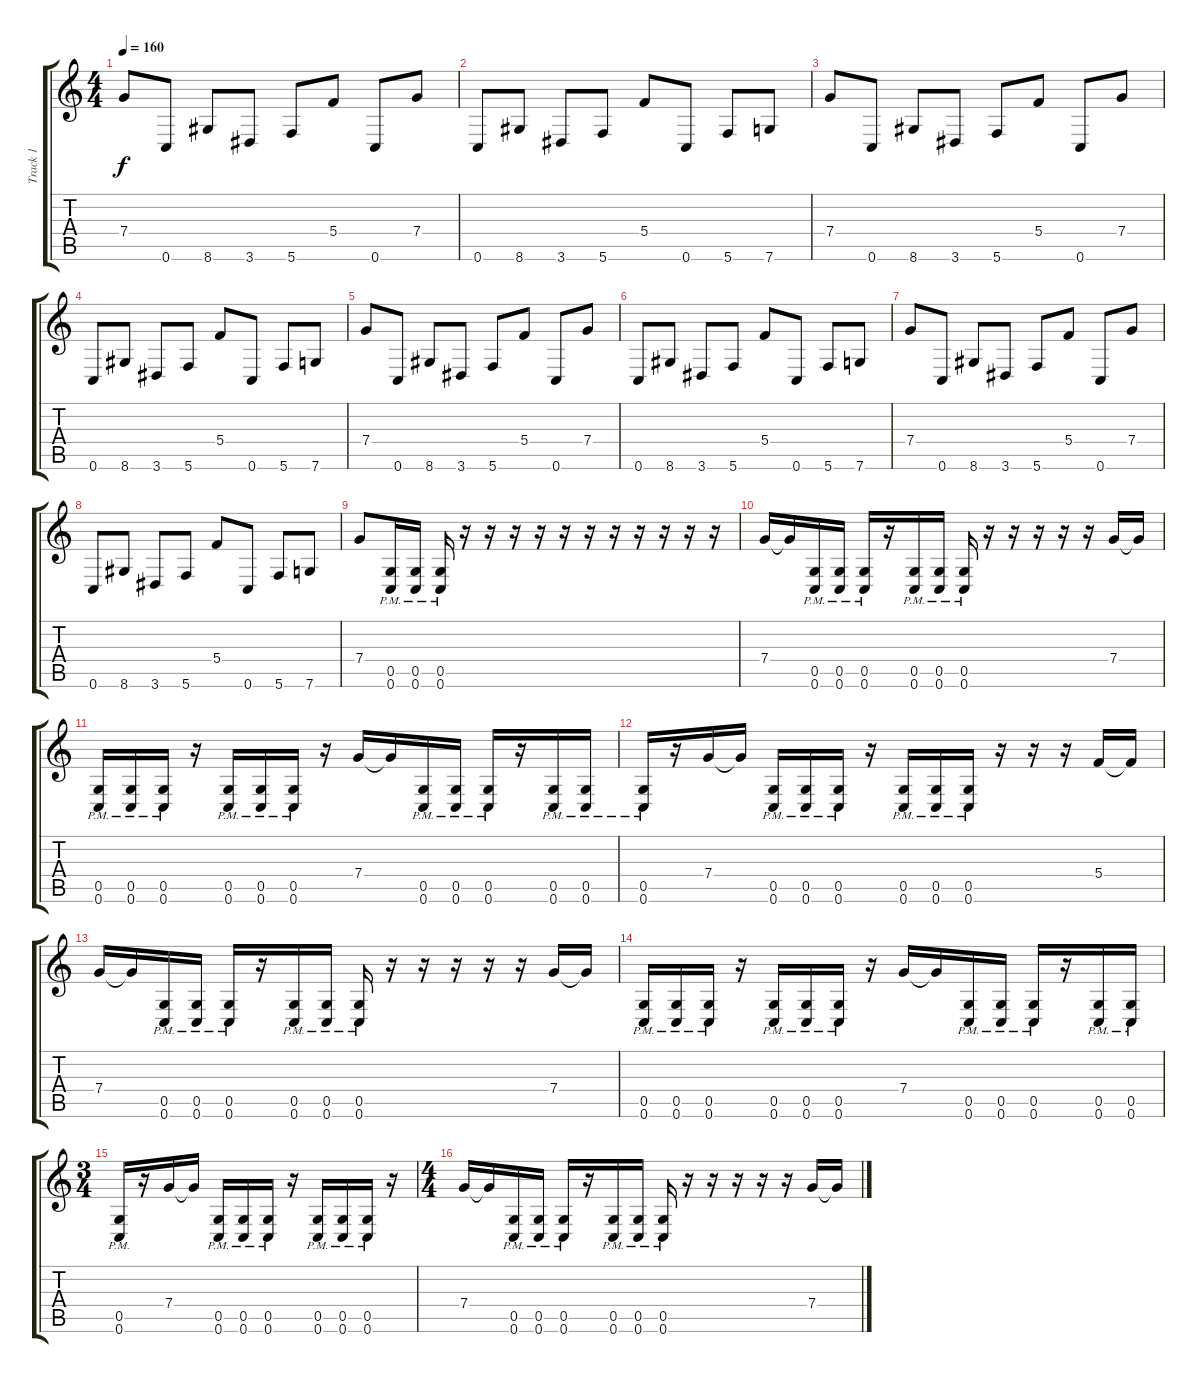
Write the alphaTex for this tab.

\track ("Track 1" "Track 1") {instrument distortionguitar}
\staff {score tabs}
\tuning (D4 A3 F3 C3 G2 C2) {hide}
\ts (4 4)
\tempo 160
\clef g2
\ks c
7.4.8{dy f} 0.6.8 8.6.8 3.6.8 5.6.8 5.4.8 0.6.8 7.4.8 |
0.6.8 8.6.8 3.6.8 5.6.8 5.4.8 0.6.8 5.6.8 7.6.8 |
7.4.8 0.6.8 8.6.8 3.6.8 5.6.8 5.4.8 0.6.8 7.4.8 |
0.6.8 8.6.8 3.6.8 5.6.8 5.4.8 0.6.8 5.6.8 7.6.8 |
7.4.8 0.6.8 8.6.8 3.6.8 5.6.8 5.4.8 0.6.8 7.4.8 |
0.6.8 8.6.8 3.6.8 5.6.8 5.4.8 0.6.8 5.6.8 7.6.8 |
7.4.8 0.6.8 8.6.8 3.6.8 5.6.8 5.4.8 0.6.8 7.4.8 |
0.6.8 8.6.8 3.6.8 5.6.8 5.4.8 0.6.8 5.6.8 7.6.8 |
7.4.8 (0.5{pm} 0.6{pm}).16 (0.5{pm} 0.6{pm}).16 (0.5{pm} 0.6{pm}).16 r.16 r.16 r.16 r.16 r.16 r.16 r.16 r.16 r.16 r.16 r.16 |
7.4.16 7.4{t}.16 (0.5{pm} 0.6{pm}).16 (0.5{pm} 0.6{pm}).16 (0.5{pm} 0.6{pm}).16 r.16 (0.5{pm} 0.6{pm}).16 (0.5{pm} 0.6{pm}).16 (0.5{pm} 0.6{pm}).16 r.16 r.16 r.16 r.16 r.16 7.4.16 7.4{t}.16 |
(0.5{pm} 0.6{pm}).16 (0.5{pm} 0.6{pm}).16 (0.5{pm} 0.6{pm}).16 r.16 (0.5{pm} 0.6{pm}).16 (0.5{pm} 0.6{pm}).16 (0.5{pm} 0.6{pm}).16 r.16 7.4.16 7.4{t}.16 (0.5{pm} 0.6{pm}).16 (0.5{pm} 0.6{pm}).16 (0.5{pm} 0.6{pm}).16 r.16 (0.5{pm} 0.6{pm}).16 (0.5{pm} 0.6{pm}).16 |
(0.5{pm} 0.6{pm}).16 r.16 7.4.16 7.4{t}.16 (0.5{pm} 0.6{pm}).16 (0.5{pm} 0.6{pm}).16 (0.5{pm} 0.6{pm}).16 r.16 (0.5{pm} 0.6{pm}).16 (0.5{pm} 0.6{pm}).16 (0.5{pm} 0.6{pm}).16 r.16 r.16 r.16 5.4.16 5.4{t}.16 |
7.4.16 7.4{t}.16 (0.5{pm} 0.6{pm}).16 (0.5{pm} 0.6{pm}).16 (0.5{pm} 0.6{pm}).16 r.16 (0.5{pm} 0.6{pm}).16 (0.5{pm} 0.6{pm}).16 (0.5{pm} 0.6{pm}).16 r.16 r.16 r.16 r.16 r.16 7.4.16 7.4{t}.16 |
(0.5{pm} 0.6{pm}).16 (0.5{pm} 0.6{pm}).16 (0.5{pm} 0.6{pm}).16 r.16 (0.5{pm} 0.6{pm}).16 (0.5{pm} 0.6{pm}).16 (0.5{pm} 0.6{pm}).16 r.16 7.4.16 7.4{t}.16 (0.5{pm} 0.6{pm}).16 (0.5{pm} 0.6{pm}).16 (0.5{pm} 0.6{pm}).16 r.16 (0.5{pm} 0.6{pm}).16 (0.5{pm} 0.6{pm}).16 |
\ts (3 4)
(0.5{pm} 0.6{pm}).16 r.16 7.4.16 7.4{t}.16 (0.5{pm} 0.6{pm}).16 (0.5{pm} 0.6{pm}).16 (0.5{pm} 0.6{pm}).16 r.16 (0.5{pm} 0.6{pm}).16 (0.5{pm} 0.6{pm}).16 (0.5{pm} 0.6{pm}).16 r.16 |
\ts (4 4)
7.4.16 7.4{t}.16 (0.5{pm} 0.6{pm}).16 (0.5{pm} 0.6{pm}).16 (0.5{pm} 0.6{pm}).16 r.16 (0.5{pm} 0.6{pm}).16 (0.5{pm} 0.6{pm}).16 (0.5{pm} 0.6{pm}).16 r.16 r.16 r.16 r.16 r.16 7.4.16 7.4{t}.16
